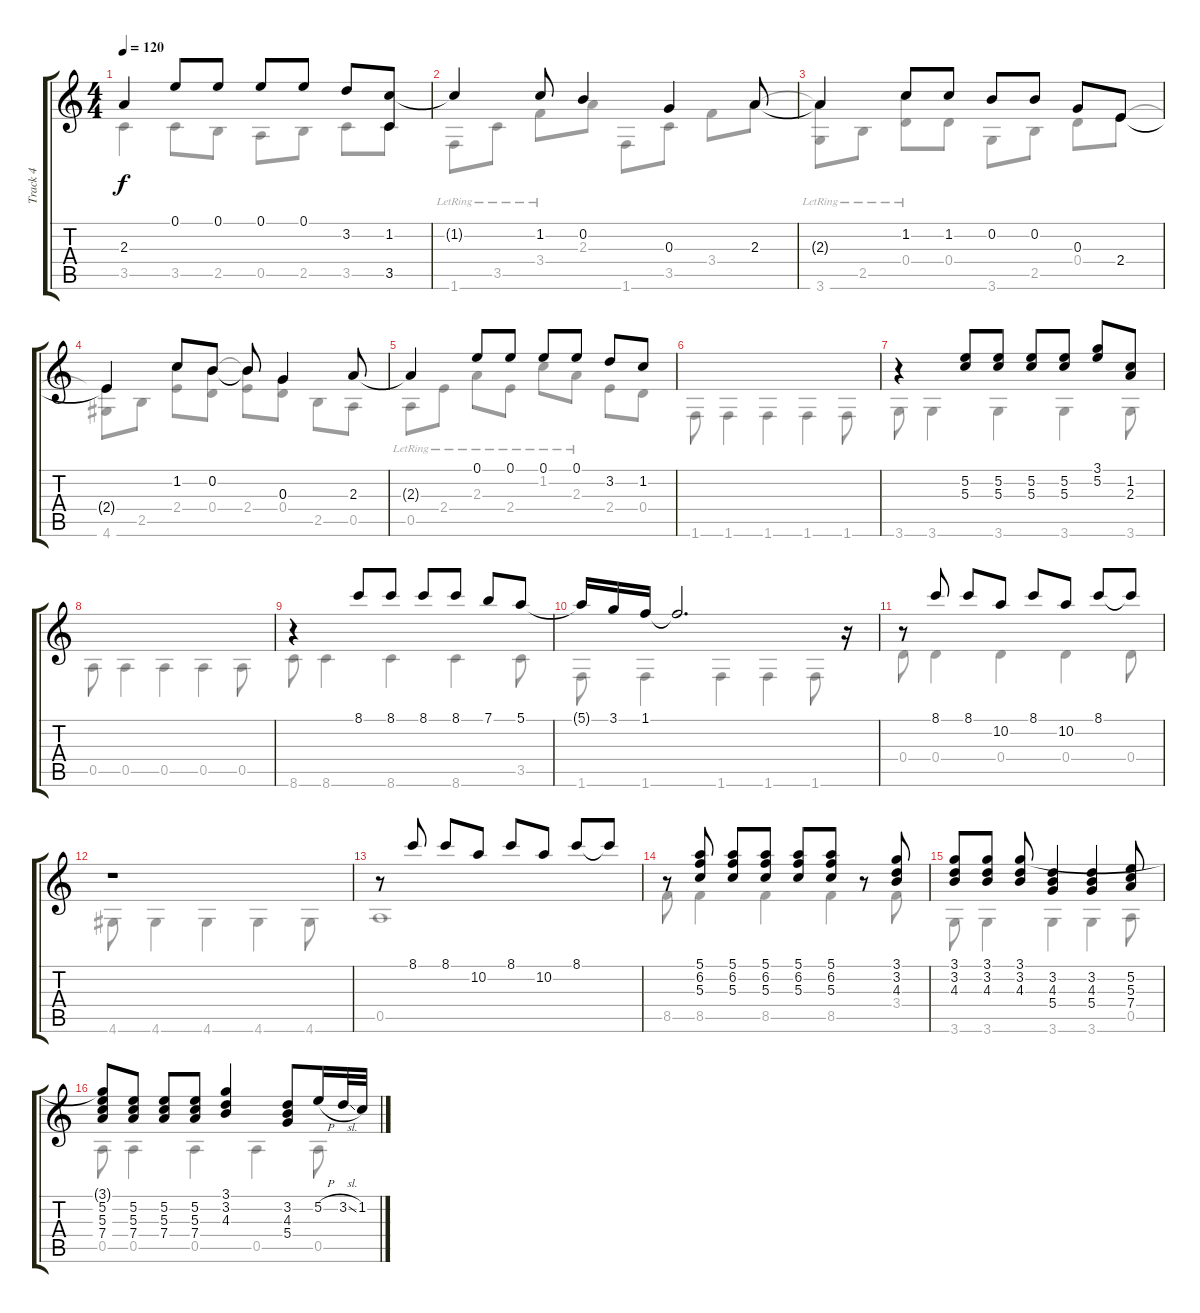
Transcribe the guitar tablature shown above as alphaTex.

\track ("Track 4" "Track 4") {solo instrument acousticguitarnylon}
\staff {score tabs}
\tuning (E4 B3 G3 D3 A2 E2) {hide}
\voice
\ts (4 4)
\tempo 120
\clef g2
\ks c
2.3{t}.4{dy f} 0.1.8 0.1.8 0.1.8 0.1.8 3.2.8 (1.2 3.5).8 |
1.2{t}.4 1.2.8 0.2.4 0.3.4 2.3.8 |
2.3{t}.4 1.2.8 1.2.8 0.2.8 0.2.8 0.3.8 2.4.8 |
2.4{t}.4 1.2.8 0.2.8 0.2{t}.8 0.3.4 2.3.8 |
2.3{t}.4 0.1.8 0.1.8 0.1.8 0.1.8 3.2.8 1.2.8 |
|
r.4 (5.2 5.3).8 (5.2 5.3).8 (5.2 5.3).8 (5.2 5.3).8 (3.1 5.2).8 (1.2 2.3).8 |
|
r.4 8.1.8 8.1.8 8.1.8 8.1.8 7.1.8 5.1.8 |
5.1{t}.16 3.1.16 1.1.16 1.1{t}.2{d} r.16 |
r.8 8.1.8 8.1.8 10.2.8 8.1.8 10.2.8 8.1.8 8.1{t}.8 |
r.1 |
r.8 8.1.8 8.1.8 10.2.8 8.1.8 10.2.8 8.1.8 8.1{t}.8 |
r.8 (5.1 6.2 5.3).8 (5.1 6.2 5.3).8 (5.1 6.2 5.3).8 (5.1 6.2 5.3).8 (5.1 6.2 5.3).8 r.8 (3.1 3.2 4.3).8 |
(3.1 3.2 4.3).8 (3.1 3.2 4.3).8 (3.1 3.2 4.3).8 (3.2 4.3 5.4).4 (3.2 4.3 5.4).4 (5.2 5.3 7.4).8 |
(3.1{t} 5.2 5.3 7.4).8 (5.2 5.3 7.4).8 (5.2 5.3 7.4).8 (5.2 5.3 7.4).8 (3.1 3.2 4.3).4 (3.2 4.3 5.4).8 5.2{h}.16 3.2{sl}.32 1.2.32
\voice
\clef g2
\ottava regular
\simile none
\ks c
3.5.4{dy f} 3.5.8 2.5.8 0.5.8 2.5.8 3.5.8 3.5.8 |
1.6{lr}.8 3.5{lr}.8 3.4{lr}.8 2.3.8 1.6.8 3.5.8 3.4.8 2.3.8 |
(2.3{t} 3.6{lr}).8 2.5{lr}.8 (1.2{lr} 0.4{lr}).8 0.4.8 3.6.8 2.5.8 0.4.8 2.4.8 |
(2.4{t} 4.6).8 2.5.8 (1.2 2.4).8 (0.2 0.4).8 (0.2{t} 2.4).8 (0.3 0.4).8 2.5.8 0.5.8 |
0.5{lr}.8 2.4{lr}.8 2.3{lr}.8 2.4{lr}.8 1.2{lr}.8 2.3{lr}.8 2.4.8 0.4.8 |
1.6.8 1.6.4 1.6.4 1.6.4 1.6.8 |
3.6.8 3.6.4 3.6.4 3.6.4 3.6.8 |
0.5.8 0.5.4 0.5.4 0.5.4 0.5.8 |
8.6.8 8.6.4 8.6.4 8.6.4 3.5.8 |
1.6.8 1.6.4 1.6.4 1.6.4 1.6.8 |
0.4.8 0.4.4 0.4.4 0.4.4 0.4.8 |
4.6.8 4.6.4 4.6.4 4.6.4 4.6.8 |
0.5.1 |
8.5.8 8.5.4 8.5.4 8.5.4 3.4.8 |
3.6.8 3.6.4 3.6.4 3.6.4 0.5.8 |
0.5.8 0.5.4 0.5.4 0.5.4 0.5.8
